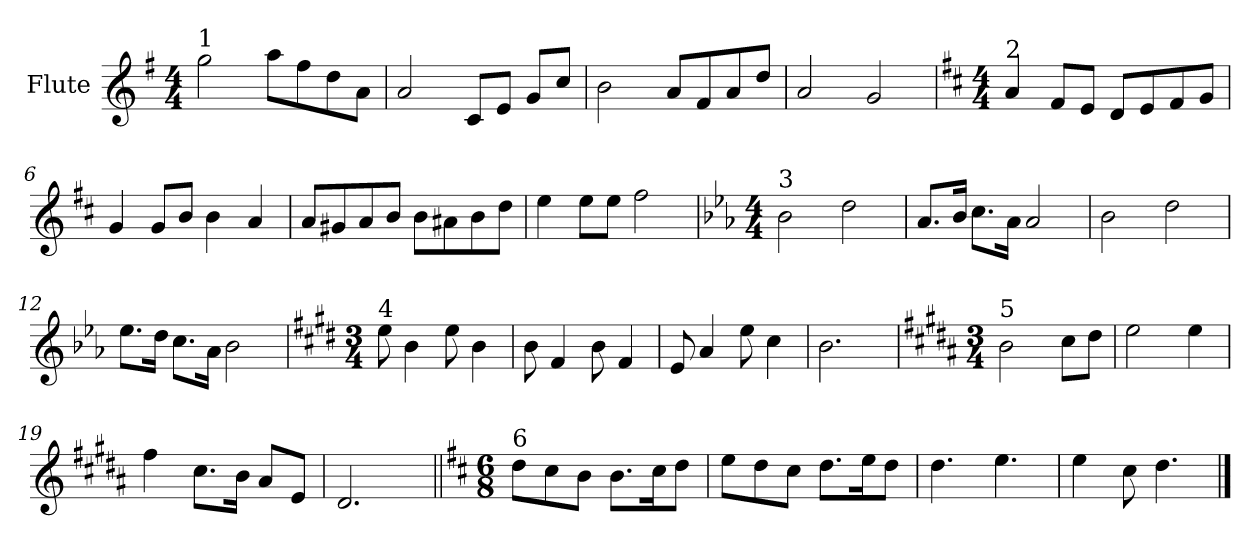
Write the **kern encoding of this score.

**kern
*part1
*staff1
*I"Flute
*I'Fl.
!!LO:PB:g=z
*clefG2
*k[f#]
*G:
*M4/4
=1
!LO:TX:a:t=1
2ggi\
8aai\L
8ff#i\
8ddi\
8ai\J
=2
2ai/
8ci/L
8ei/J
8gi/L
8cci/J
=3
2bi\
8ai/L
8f#i/
8ai/
8ddi/J
=4
2ai/
2gi/
!!LO:LB:g=z
=5
*k[f#c#]
*D:
*M4/4
!LO:TX:a:t=2
4ai/
8f#i/L
8ei/J
8di/L
8ei/
8f#i/
8gi/J
=6
4gi/
8gi/L
8bi/J
4bi\
4ai/
=7
8ai/L
8g#Xi/
8ai/
8bi/J
8bi\L
8a#Xi\
8bi\
8ddi\J
=8
4eei\
8eei\L
8eei\J
2ff#i\
!!LO:LB:g=z
=9
*k[b-e-a-]
*E-:
*M4/4
!LO:TX:a:t=3
2b-i\
2ddi\
=10
8.a-i/L
16b-i/Jk
8.cci\L
16a-i\Jk
2a-i/
=11
2b-i\
2ddi\
=12
8.ee-i\L
16ddi\Jk
8.cci\L
16a-i\Jk
2b-i\
!!LO:LB:g=z
=13
*k[f#c#g#d#]
*E:
*M3/4
!LO:TX:a:t=4
8eei\
4bi\
8eei\
4bi\
=14
8bi\
4f#i/
8bi\
4f#i/
=15
8ei/
4ai/
8eei\
4cc#i\
=16
2.bi\
!!LO:LB:g=z
=17
*k[f#c#g#d#a#]
*B:
*M3/4
!LO:TX:a:t=5
2bi\
8cc#i\L
8dd#i\J
=18
2eei\
4eei\
=19
4ff#i\
8.cc#i\L
16bi\Jk
8a#i/L
8ei/J
=20
2.d#i/
!!LO:LB:g=z
=21||
*k[f#c#]
*D:
*M6/8
!LO:TX:a:t=6
8ddi\L
8cc#i\
8bi\J
8.bi\L
16cc#i\k
8ddi\J
=22
8eei\L
8ddi\
8cc#i\J
8.ddi\L
16eei\k
8ddi\J
=23
4.ddi\
4.eei\
=24
4eei\
8cc#i\
4.ddi\
==
*-
